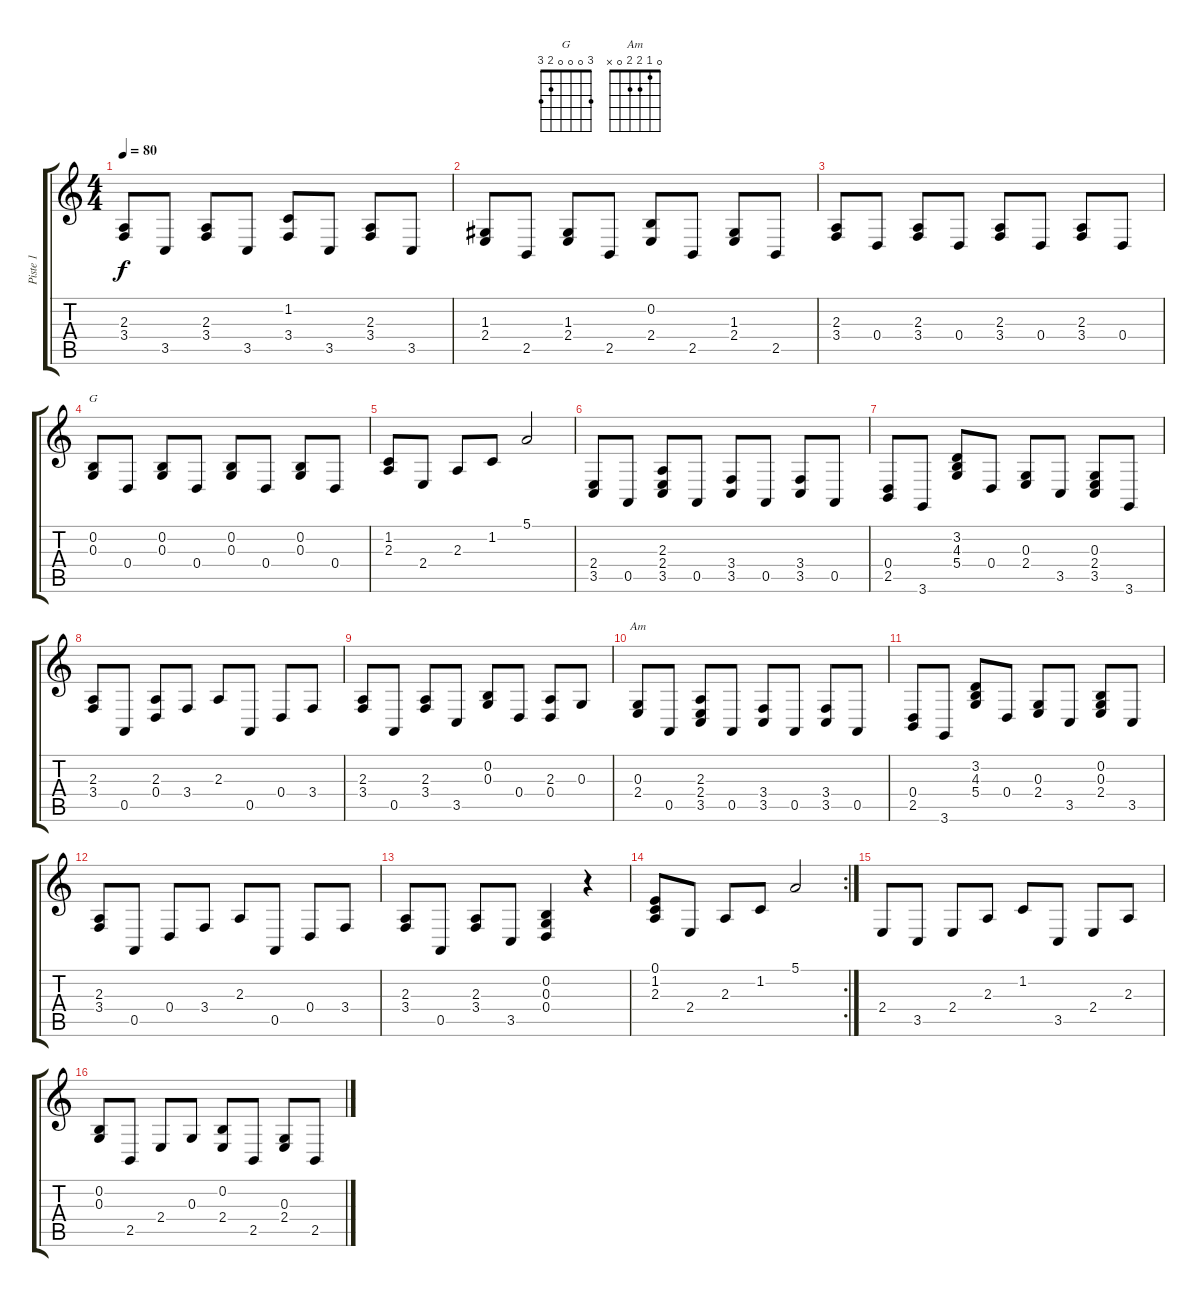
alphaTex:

\track ("Piste 1" "Piste 1") {instrument tremolostrings}
\staff {score tabs}
\tuning (E4 B3 G3 D3 A2 E2) {hide}
\chord ("G" 3 0 0 0 2 3)
\chord ("Am" 0 1 2 2 0 x)
\ts (4 4)
\tempo 80
\clef g2
\ks c
(2.3 3.4).8{dy f} 3.5.8 (2.3 3.4).8 3.5.8 (1.2 3.4).8 3.5.8 (2.3 3.4).8 3.5.8 |
(1.3 2.4).8 2.5.8 (1.3 2.4).8 2.5.8 (0.2 2.4).8 2.5.8 (1.3 2.4).8 2.5.8 |
(2.3 3.4).8 0.4.8 (2.3 3.4).8 0.4.8 (2.3 3.4).8 0.4.8 (2.3 3.4).8 0.4.8 |
(0.2 0.3).8{ch "G"} 0.4.8 (0.2 0.3).8 0.4.8 (0.2 0.3).8 0.4.8 (0.2 0.3).8 0.4.8 |
(1.2 2.3).8 2.4.8 2.3.8 1.2.8 5.1.2 |
(2.4 3.5).8 0.5.8 (2.3 2.4 3.5).8 0.5.8 (3.4 3.5).8 0.5.8 (3.4 3.5).8 0.5.8 |
(0.4 2.5).8 3.6.8 (3.2 4.3 5.4).8 0.4.8 (0.3 2.4).8 3.5.8 (0.3 2.4 3.5).8 3.6.8 |
(2.3 3.4).8 0.5.8 (2.3 0.4).8 3.4.8 2.3.8 0.5.8 0.4.8 3.4.8 |
(2.3 3.4).8 0.5.8 (2.3 3.4).8 3.5.8 (0.2 0.3).8 0.4.8 (2.3 0.4).8 0.3.8 |
(0.3 2.4).8{ch "Am"} 0.5.8 (2.3 2.4 3.5).8 0.5.8 (3.4 3.5).8 0.5.8 (3.4 3.5).8 0.5.8 |
(0.4 2.5).8 3.6.8 (3.2 4.3 5.4).8 0.4.8 (0.3 2.4).8 3.5.8 (0.2 0.3 2.4).8 3.5.8 |
(2.3 3.4).8 0.5.8 0.4.8 3.4.8 2.3.8 0.5.8 0.4.8 3.4.8 |
(2.3 3.4).8 0.5.8 (2.3 3.4).8 3.5.8 (0.2 0.3 0.4).4 r.4 |
\rc 2
(0.1 1.2 2.3).8 2.4.8 2.3.8 1.2.8 5.1.2 |
2.4.8 3.5.8 2.4.8 2.3.8 1.2.8 3.5.8 2.4.8 2.3.8 |
(0.2 0.3).8 2.5.8 2.4.8 0.3.8 (0.2 2.4).8 2.5.8 (0.3 2.4).8 2.5.8
